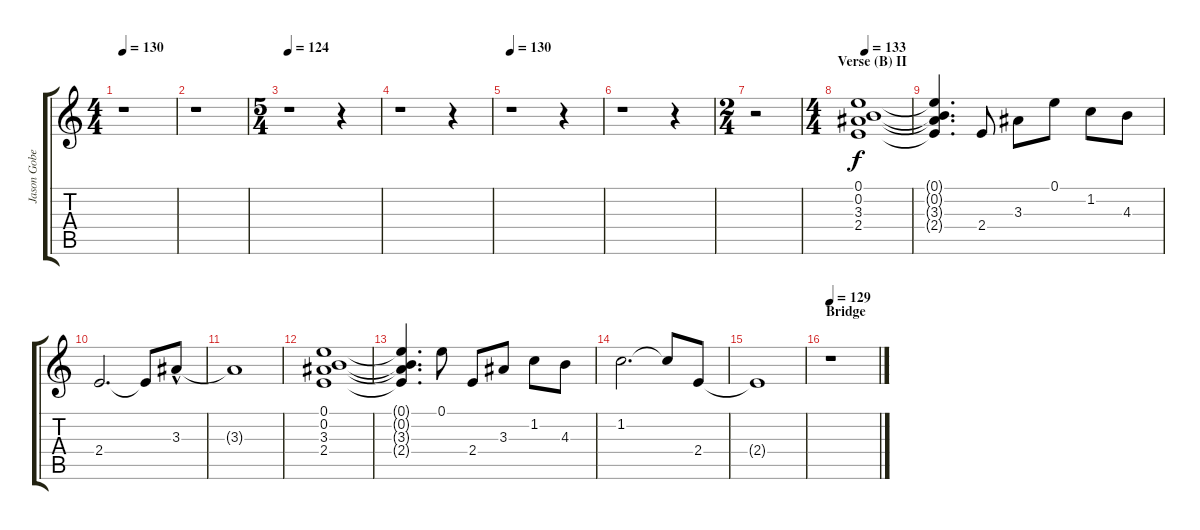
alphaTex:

\track ("Jason Gobel (clean tone)" "Jason Gobe") {instrument electricguitarclean}
\staff {score tabs}
\tuning (E4 B3 G3 D3 A2 E2) {hide}
\ts (4 4)
\tempo 130
\clef g2
\ks c
r.1{dy f} |
r.1 |
\ts (5 4)
\tempo 124
r.1 r.4 |
r.1 r.4 |
\tempo 130
r.1 r.4 |
r.1 r.4 |
\ts (2 4)
r.2 |
\ts (4 4)
\section ("" "Verse (B) II")
\tempo 133
(0.1 0.2 3.3 2.4).1 |
(0.1{t} 0.2{t} 3.3{t} 2.4{t}).4{d} 2.4.8 3.3.8 0.1.8 1.2.8 4.3.8 |
2.4.2{d} 2.4{t}.8 3.3{hac}.8 |
3.3{t}.1 |
(0.1 0.2 3.3 2.4).1 |
(0.1{t} 0.2{t} 3.3{t} 2.4{t}).4{d} 0.1.8 2.4.8 3.3.8 1.2.8 4.3.8 |
1.2.2{d} 1.2{t}.8 2.4.8 |
2.4{t}.1 |
\section ("" "Bridge")
\tempo 129
r.1
